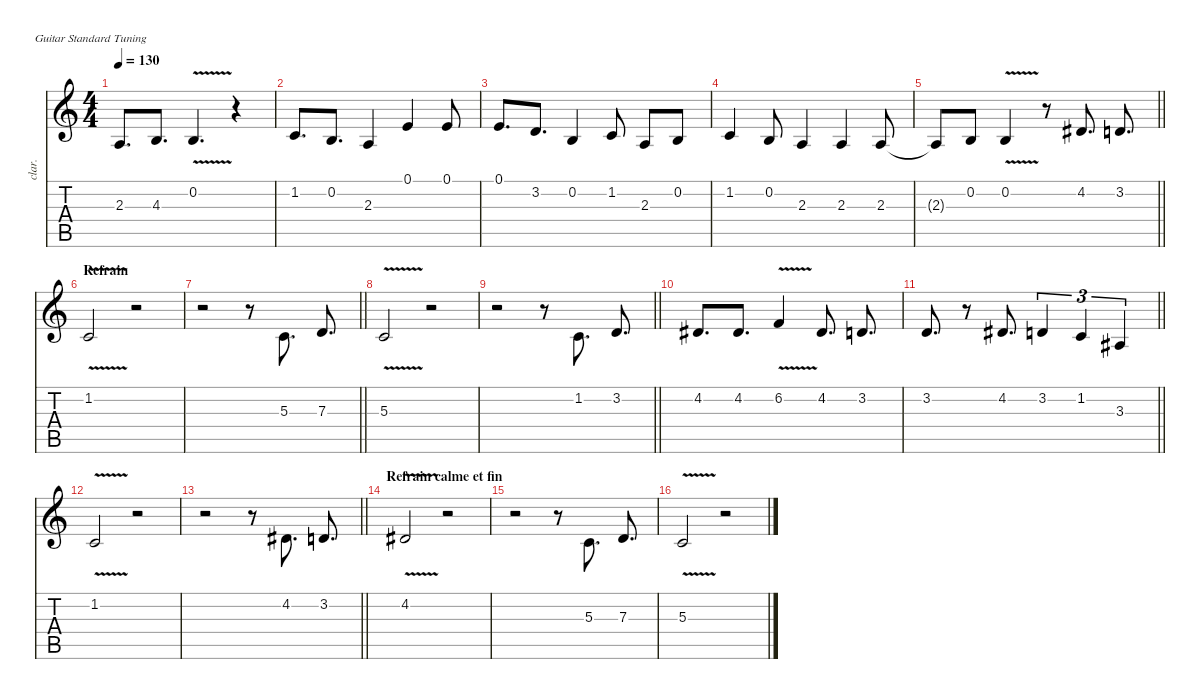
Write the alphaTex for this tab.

\defaultSystemsLayout 4
\hideDynamics
\bracketExtendMode nobrackets
\track ("Chant" "clar.") {instrument clarinet}
\staff {score tabs}
\tuning (E4 B3 G3 D3 A2 E2)
\ts (4 4)
\tempo 130
\clef g2
\ks c
2.3.8{d dy f beam Up} 4.3.8{d beam Up} 0.2{v}.4{d beam Up} r.4{beam Up} |
1.2.8{d beam Up} 0.2.8{d beam Up} 2.3.4{beam Up} 0.1.4{beam Up} 0.1.8{beam Up} |
0.1.8{d beam Up} 3.2.8{d beam Up} 0.2.4{beam Up} 1.2.8{beam Up} 2.3.8{beam Up} 0.2.8{beam Up} |
1.2.4{beam Up} 0.2.8{beam Up} 2.3.4{beam Up} 2.3.4{beam Up} 2.3.8{beam Up} |
\barLineRight lightlight
2.3{t}.8{beam Up} 0.2.8{beam Up} 0.2{v}.4{beam Up} r.8{beam Up} 4.2{acc #}.8{d beam Up} 3.2.8{d beam Up} |
\section ("" "Refrain")
1.2{v}.2{beam Up} r.2{beam Up} |
\barLineRight lightlight
r.2{beam Down} r.8{beam Down} 5.3.8{d beam Up} 7.3.8{d beam Up} |
5.3{v}.2{beam Up} r.2{beam Up} |
\barLineRight lightlight
r.2{beam Down} r.8{beam Down} 1.2.8{d beam Up} 3.2.8{d beam Up} |
4.2{acc #}.8{d beam Up} 4.2{acc #}.8{d beam Up} 6.2{v}.4{beam Up} 4.2{acc #}.8{d beam Up} 3.2.8{d beam Up} |
\barLineRight lightlight
3.2.8{d beam Up} r.8{beam Up} 4.2{acc #}.8{d beam Up} 3.2.4{tu (3 2) beam Up} 1.2.4{tu (3 2) beam Up} 3.3{acc #}.4{tu (3 2) beam Up} |
1.2{v}.2{beam Up} r.2{beam Up} |
\barLineRight lightlight
r.2{beam Down} r.8{beam Down} 4.2{acc #}.8{d beam Up} 3.2.8{d beam Up} |
\section ("" "Refrain calme et fin")
4.2{v acc #}.2{beam Up} r.2{beam Up} |
r.2{beam Down} r.8{beam Down} 5.3.8{d beam Up} 7.3.8{d beam Up} |
5.3{v}.2{beam Up} r.2{beam Up}
